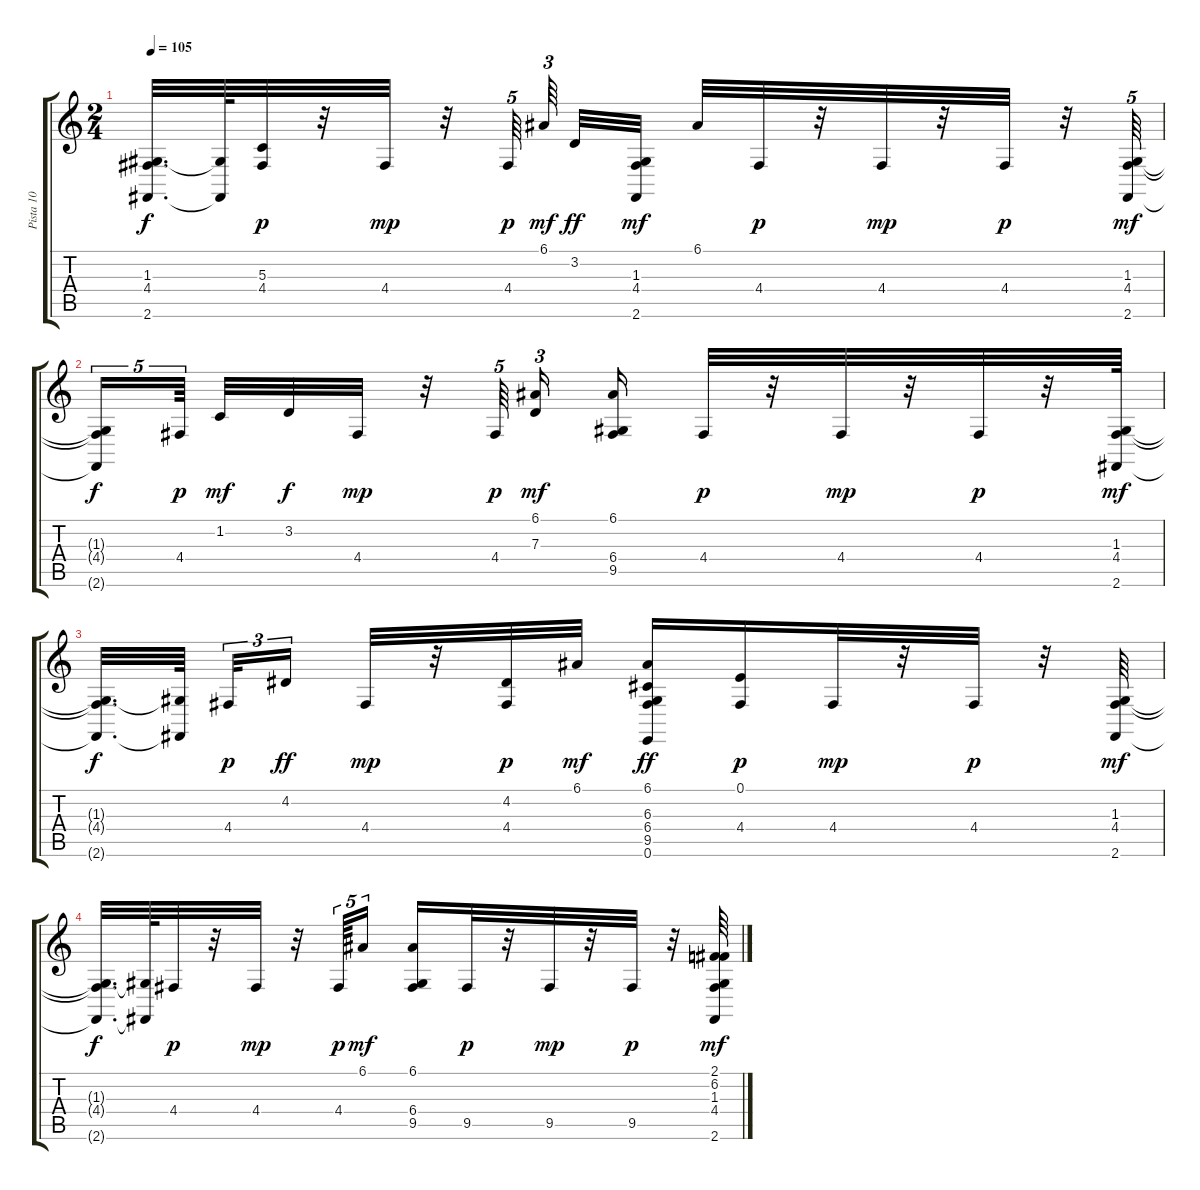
\track ("Pista 10" "Pista 10") {instrument drawbarorgan}
\staff {score tabs}
\tuning (E4 B3 G3 D3 A2 E2) {hide}
\ts (2 4)
\tempo 105
\clef g2
\ks c
(1.3{t} 4.4{t} 2.6{t}).32{d dy f} (1.3{t} 2.6{t}).64 (5.3 4.4).32{dy p} r.32 4.4.32{dy mp} r.32 4.4.64{tu (5 4) dy p} 6.1.64{tu (3 2) dy mf beam splitsecondary} 3.2.32{dy ff} (1.3 4.4 2.6).32{dy mf} 6.1.32 4.4.32{dy p} r.32 4.4.32{dy mp} r.32 4.4.32{dy p} r.32 (1.3 4.4 2.6).64{tu (5 4) dy mf} |
(1.3{t} 4.4{t} 2.6{t}).16{tu (5 4) dy f} 4.4.64{tu (5 4) dy p beam splitsecondary} 1.2.32{dy mf} 3.2.32{dy f} 4.4.32{dy mp} r.32 4.4.64{tu (5 4) dy p} (6.1 7.3).16{tu (3 2) dy mf beam splitsecondary} (6.1 6.4 9.5).16 4.4.32{dy p} r.32 4.4.32{dy mp} r.32 4.4.32{dy p} r.32 (1.3 4.4 2.6).64{dy mf} |
(1.3{t} 4.4{t} 2.6{t}).32{d dy f} (1.3{t} 2.6{t}).64{beam splitsecondary} 4.4.32{tu (3 2) dy p} 4.2.16{tu (3 2) dy ff beam splitsecondary} 4.4.32{dy mp} r.32 (4.2 4.4).32{dy p} 6.1.32{dy mf} (6.1 6.3 6.4 9.5 0.6).16{dy ff} (0.1 4.4).16{dy p} 4.4.32{dy mp} r.32 4.4.32{dy p} r.32 (1.3 4.4 2.6).64{dy mf} |
(1.3{t} 4.4{t} 2.6{t}).32{d dy f} (1.3{t} 2.6{t}).64 4.4.32{dy p} r.32 4.4.32{dy mp} r.32 4.4.64{tu (5 4) dy p} 6.1.16{tu (5 4) dy mf} (6.1 6.4 9.5).16 9.5.32{dy p} r.32 9.5.32{dy mp} r.32 9.5.32{dy p} r.32 (2.1 6.2 1.3 4.4 2.6).64{dy mf}
